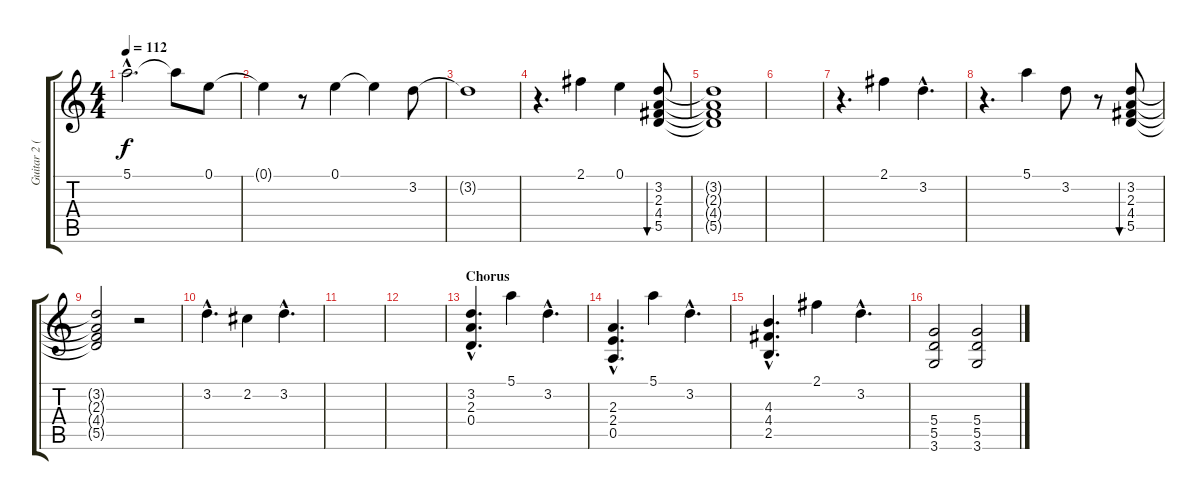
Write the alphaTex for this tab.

\track ("Guitar 2 (Electric)" "Guitar 2 (") {instrument distortionguitar}
\staff {score tabs}
\tuning (E4 B3 G3 D3 A2 E2) {hide}
\ts (4 4)
\tempo 112
\clef g2
\ks c
5.1{hac t}.2{d dy f} 5.1{t}.8 0.1.8 |
0.1{t}.4 r.8 0.1.4 0.1{t}.4 3.2.8 |
3.2{t}.1 |
r.4{d} 2.1.4{volume 4} 0.1.4 (3.2 2.3 4.4 5.5).8{bu 120 volume 7} |
(3.2{t} 2.3{t} 4.4{t} 5.5{t}).1 |
|
r.4{d} 2.1.4{volume 5} 3.2{hac}.4{d} |
r.4{d} 5.1.4 3.2.8 r.8 (3.2 2.3 4.4 5.5).8{bu 60} |
(3.2{t} 2.3{t} 4.4{t} 5.5{t}).2 r.2 |
3.2{hac}.4{d volume 6} 2.2.4 3.2{hac}.4{d} |
|
|
\section ("" "Chorus")
(3.2{hac} 2.3{hac} 0.4{hac}).4{d} 5.1.4 3.2{hac}.4{d} |
(2.3{hac} 2.4{hac} 0.5{hac}).4{d} 5.1.4 3.2{hac}.4{d} |
(4.3{hac} 4.4{hac} 2.5{hac}).4{d} 2.1.4 3.2{hac}.4{d} |
(5.4 5.5 3.6).2 (5.4 5.5 3.6).2
